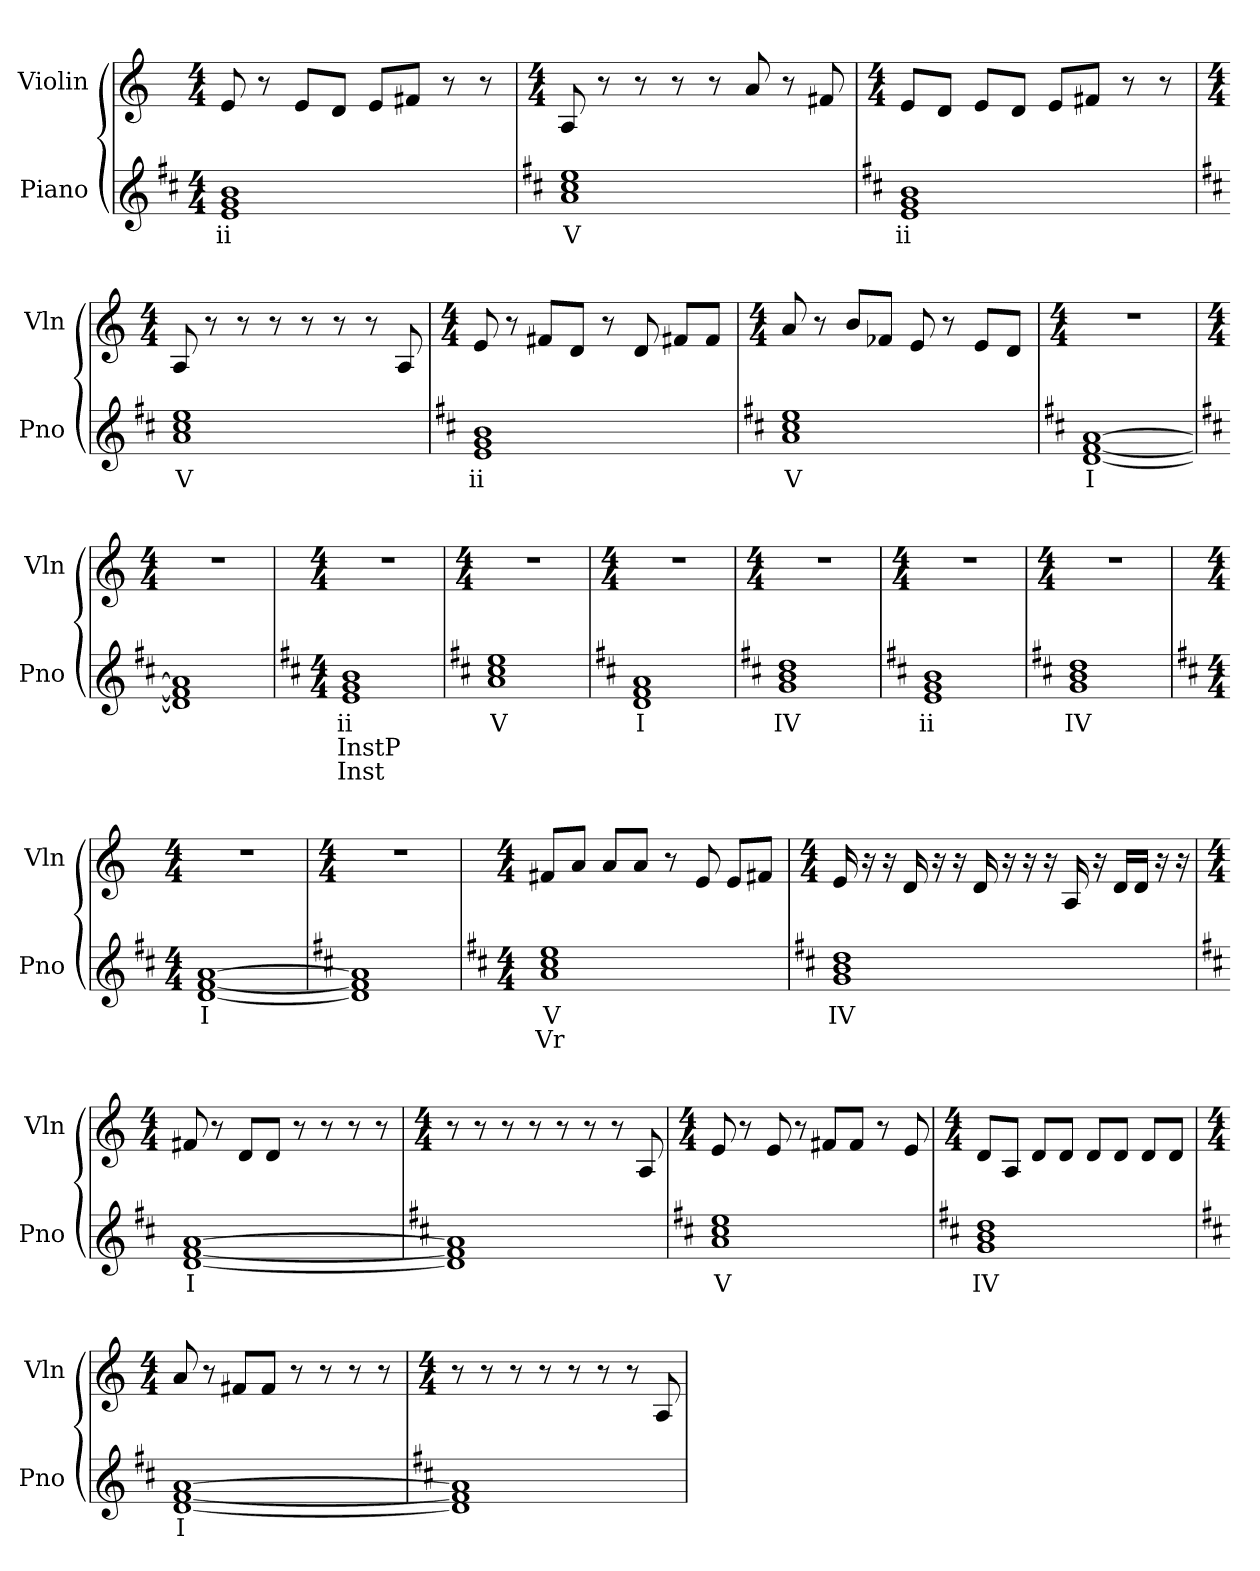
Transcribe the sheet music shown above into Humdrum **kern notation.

**kern	**text	**text	**text	**kern
*part2	*part2	*part2	*part2	*part1
*staff2	*staff2	*staff2	*staff2	*staff1
*I"Piano	*	*	*	*I"Violin
*I'Pno	*	*	*	*I'Vln
*k[f#c#]	*	*	*	*
*D:	*	*	*	*
*M4/4	*	*	*	*M4/4
=	=	=	=	=
1e 1g 1b	ii	.	.	8e
.	.	.	.	8r
.	.	.	.	8eL
.	.	.	.	8dJ
.	.	.	.	8eL
.	.	.	.	8f#XJ
.	.	.	.	8r
.	.	.	.	8r
=	=	=	=	=
*k[f#c#]	*	*	*	*
*D:	*	*	*	*
*	*	*	*	*M4/4
1a 1cc# 1ee	V	.	.	8A
.	.	.	.	8r
.	.	.	.	8r
.	.	.	.	8r
.	.	.	.	8r
.	.	.	.	8a
.	.	.	.	8r
.	.	.	.	8f#X
=	=	=	=	=
*k[f#c#]	*	*	*	*
*D:	*	*	*	*
*	*	*	*	*M4/4
1e 1g 1b	ii	.	.	8eL
.	.	.	.	8dJ
.	.	.	.	8eL
.	.	.	.	8dJ
.	.	.	.	8eL
.	.	.	.	8f#XJ
.	.	.	.	8r
.	.	.	.	8r
=	=	=	=	=
*k[f#c#]	*	*	*	*
*D:	*	*	*	*
*	*	*	*	*M4/4
1a 1cc# 1ee	V	.	.	8A
.	.	.	.	8r
.	.	.	.	8r
.	.	.	.	8r
.	.	.	.	8r
.	.	.	.	8r
.	.	.	.	8r
.	.	.	.	8A
=	=	=	=	=
*k[f#c#]	*	*	*	*
*D:	*	*	*	*
*	*	*	*	*M4/4
1e 1g 1b	ii	.	.	8e
.	.	.	.	8r
.	.	.	.	8f#XL
.	.	.	.	8dJ
.	.	.	.	8r
.	.	.	.	8d
.	.	.	.	8f#XL
.	.	.	.	8f#J
=	=	=	=	=
*k[f#c#]	*	*	*	*
*D:	*	*	*	*
*	*	*	*	*M4/4
1a 1cc# 1ee	V	.	.	8a
.	.	.	.	8r
.	.	.	.	8bL
.	.	.	.	8f-XJ
.	.	.	.	8e
.	.	.	.	8r
.	.	.	.	8eL
.	.	.	.	8dJ
=	=	=	=	=
*k[f#c#]	*	*	*	*
*D:	*	*	*	*
*	*	*	*	*M4/4
[1d [1f# [1a	I	.	.	1r
=	=	=	=	=
*k[f#c#]	*	*	*	*
*D:	*	*	*	*
*	*	*	*	*M4/4
1d] 1f#] 1a]	.	.	.	1r
=	=	=	=	=
*k[f#c#]	*	*	*	*
*D:	*	*	*	*
*M4/4	*	*	*	*M4/4
1e 1g 1b	ii	InstP	Inst	1r
=	=	=	=	=
*k[f#c#]	*	*	*	*
*D:	*	*	*	*
*	*	*	*	*M4/4
1a 1cc# 1ee	V	.	.	1r
=	=	=	=	=
*k[f#c#]	*	*	*	*
*D:	*	*	*	*
*	*	*	*	*M4/4
1d 1f# 1a	I	.	.	1r
=	=	=	=	=
*k[f#c#]	*	*	*	*
*D:	*	*	*	*
*	*	*	*	*M4/4
1g 1b 1dd	IV	.	.	1r
=	=	=	=	=
*k[f#c#]	*	*	*	*
*D:	*	*	*	*
*	*	*	*	*M4/4
1e 1g 1b	ii	.	.	1r
=	=	=	=	=
*k[f#c#]	*	*	*	*
*D:	*	*	*	*
*	*	*	*	*M4/4
1g 1b 1dd	IV	.	.	1r
=	=	=	=	=
*k[f#c#]	*	*	*	*
*D:	*	*	*	*
*M4/4	*	*	*	*M4/4
[1d [1f# [1a	I	.	.	1r
=	=	=	=	=
*k[f#c#]	*	*	*	*
*D:	*	*	*	*
*	*	*	*	*M4/4
1d] 1f#] 1a]	.	.	.	1r
=	=	=	=	=
*k[f#c#]	*	*	*	*
*D:	*	*	*	*
*M4/4	*	*	*	*M4/4
1a 1cc# 1ee	V	Vr	.	8f#XL
.	.	.	.	8aJ
.	.	.	.	8aL
.	.	.	.	8aJ
.	.	.	.	8r
.	.	.	.	8e
.	.	.	.	8eL
.	.	.	.	8f#XJ
=	=	=	=	=
*k[f#c#]	*	*	*	*
*D:	*	*	*	*
*	*	*	*	*M4/4
1g 1b 1dd	IV	.	.	16e
.	.	.	.	16r
.	.	.	.	16r
.	.	.	.	16d
.	.	.	.	16r
.	.	.	.	16r
.	.	.	.	16d
.	.	.	.	16r
.	.	.	.	16r
.	.	.	.	16r
.	.	.	.	16A
.	.	.	.	16r
.	.	.	.	16dLL
.	.	.	.	16dJJ
.	.	.	.	16r
.	.	.	.	16r
=	=	=	=	=
*k[f#c#]	*	*	*	*
*D:	*	*	*	*
*	*	*	*	*M4/4
[1d [1f# [1a	I	.	.	8f#X
.	.	.	.	8r
.	.	.	.	8dL
.	.	.	.	8dJ
.	.	.	.	8r
.	.	.	.	8r
.	.	.	.	8r
.	.	.	.	8r
=	=	=	=	=
*k[f#c#]	*	*	*	*
*D:	*	*	*	*
*	*	*	*	*M4/4
1d] 1f#] 1a]	.	.	.	8r
.	.	.	.	8r
.	.	.	.	8r
.	.	.	.	8r
.	.	.	.	8r
.	.	.	.	8r
.	.	.	.	8r
.	.	.	.	8A
=	=	=	=	=
*k[f#c#]	*	*	*	*
*D:	*	*	*	*
*	*	*	*	*M4/4
1a 1cc# 1ee	V	.	.	8e
.	.	.	.	8r
.	.	.	.	8e
.	.	.	.	8r
.	.	.	.	8f#XL
.	.	.	.	8f#J
.	.	.	.	8r
.	.	.	.	8e
=	=	=	=	=
*k[f#c#]	*	*	*	*
*D:	*	*	*	*
*	*	*	*	*M4/4
1g 1b 1dd	IV	.	.	8dL
.	.	.	.	8AJ
.	.	.	.	8dL
.	.	.	.	8dJ
.	.	.	.	8dL
.	.	.	.	8dJ
.	.	.	.	8dL
.	.	.	.	8dJ
=	=	=	=	=
*k[f#c#]	*	*	*	*
*D:	*	*	*	*
*	*	*	*	*M4/4
[1d [1f# [1a	I	.	.	8a
.	.	.	.	8r
.	.	.	.	8f#XL
.	.	.	.	8f#J
.	.	.	.	8r
.	.	.	.	8r
.	.	.	.	8r
.	.	.	.	8r
=	=	=	=	=
*k[f#c#]	*	*	*	*
*D:	*	*	*	*
*	*	*	*	*M4/4
1d] 1f#] 1a]	.	.	.	8r
.	.	.	.	8r
.	.	.	.	8r
.	.	.	.	8r
.	.	.	.	8r
.	.	.	.	8r
.	.	.	.	8r
.	.	.	.	8A
=	=	=	=	=
*-	*-	*-	*-	*-
